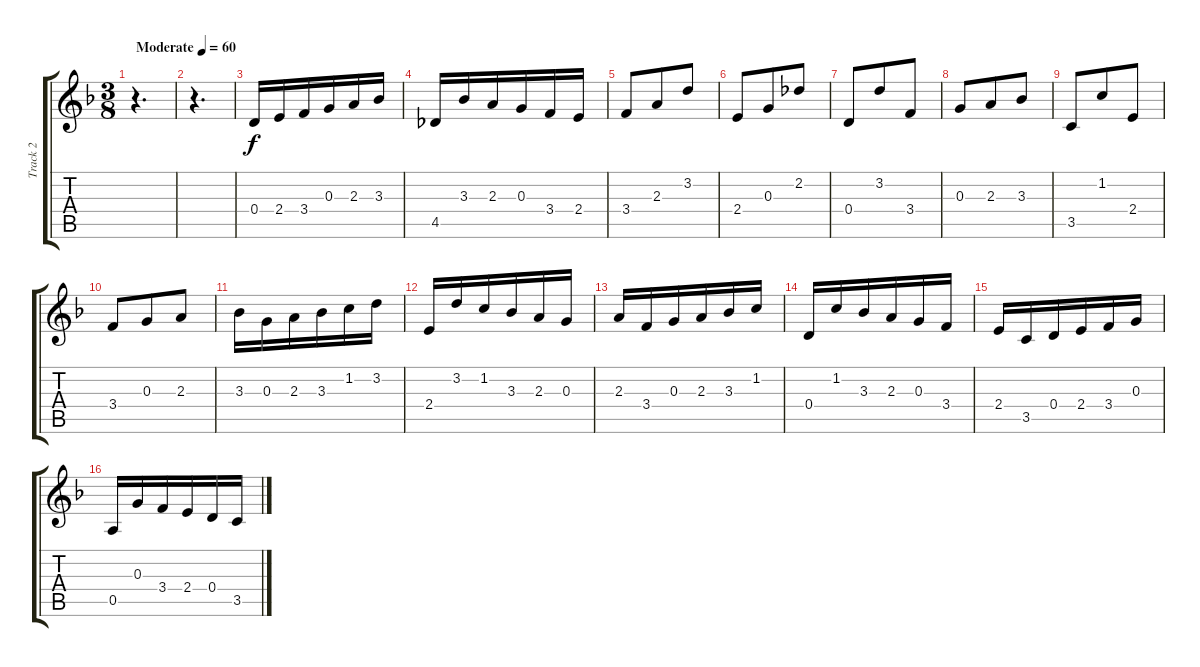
\track ("Track 2" "Track 2") {instrument acousticguitarnylon}
\staff {score tabs}
\tuning (E4 B3 G3 D3 A2 E2) {hide}
\ts (3 8)
\tempo (60 "Moderate")
\clef g2
\ks dminor
r.4{d dy f instrument acousticguitarnylon} |
r.4{d} |
0.4.16 2.4.16{beam merge} 3.4.16 0.3.16{beam merge} 2.3.16 3.3.16 |
4.5.16 3.3.16{beam merge} 2.3.16 0.3.16{beam merge} 3.4.16 2.4.16 |
3.4.8 2.3.8 3.2.8 |
2.4.8 0.3.8 2.2.8 |
0.4.8 3.2.8 3.4.8 |
0.3.8 2.3.8 3.3.8 |
3.5.8 1.2.8 2.4.8 |
3.4.8 0.3.8 2.3.8 |
3.3.16 0.3.16{beam merge} 2.3.16 3.3.16{beam merge} 1.2.16 3.2.16 |
2.4.16 3.2.16{beam merge} 1.2.16 3.3.16{beam merge} 2.3.16 0.3.16 |
2.3.16 3.4.16{beam merge} 0.3.16 2.3.16{beam merge} 3.3.16 1.2.16 |
0.4.16 1.2.16{beam merge} 3.3.16 2.3.16{beam merge} 0.3.16 3.4.16 |
2.4.16 3.5.16{beam merge} 0.4.16 2.4.16{beam merge} 3.4.16 0.3.16 |
0.5.16 0.3.16{beam merge} 3.4.16 2.4.16{beam merge} 0.4.16 3.5.16
